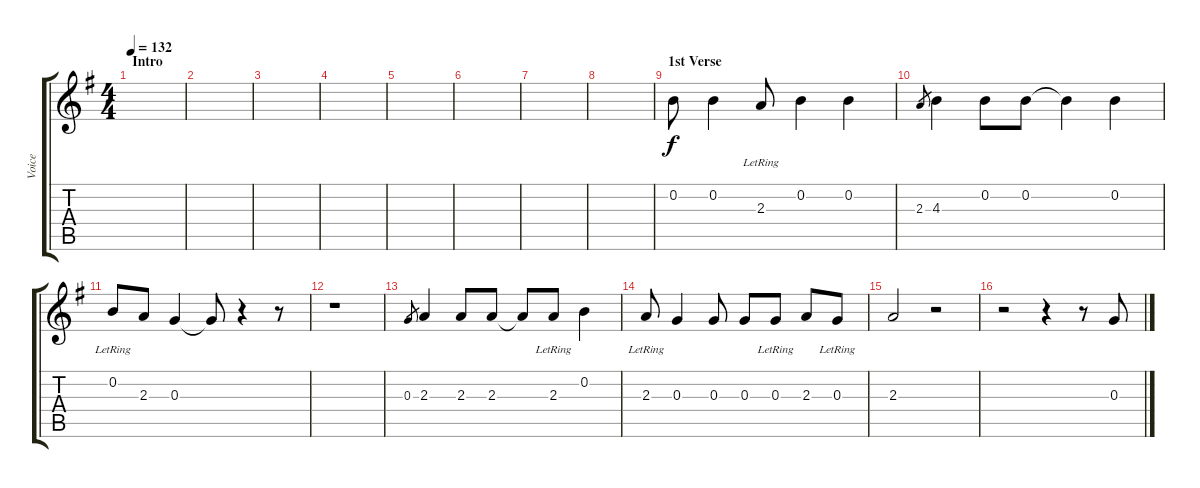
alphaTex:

\track ("Voice" "Voice") {instrument electricguitarjazz}
\staff {score tabs}
\tuning (E4 B3 G3 D3 A2 E2) {hide}
\ts (4 4)
\section ("" "Intro")
\tempo 132
\clef g2
\ks g
|
|
|
|
|
|
|
|
\section ("" "1st Verse")
0.2.8 0.2.4 2.3{lr}.8 0.2.4 0.2.4 |
2.3.8{gr} 4.3.4 0.2.8 0.2.8 0.2{t}.4 0.2.4 |
0.2{lr}.8 2.3.8 0.3.4 0.3{t}.8 r.4 r.8 |
r.1 |
0.3.8{gr} 2.3.4 2.3.8 2.3.8 2.3{t}.8 2.3{lr}.8 0.2.4 |
2.3{lr}.8 0.3.4 0.3.8 0.3.8 0.3{lr}.8 2.3.8 0.3{lr}.8 |
2.3.2 r.2 |
r.2 r.4 r.8 0.3.8
